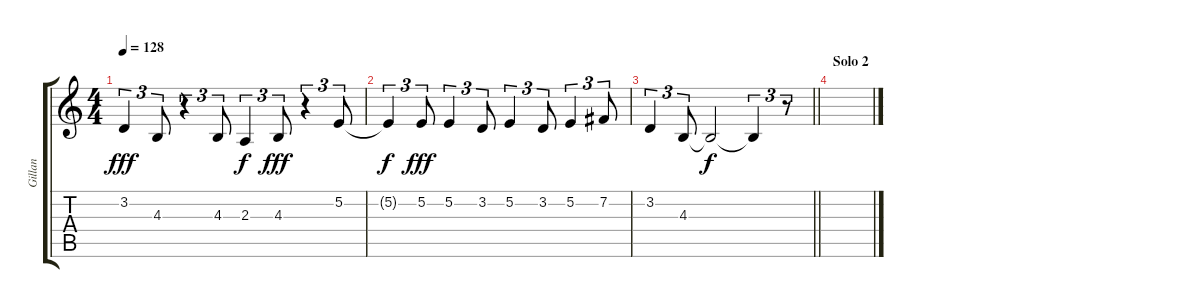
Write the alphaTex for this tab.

\track ("Gillan" "Gillan") {instrument oboe}
\staff {score tabs}
\tuning (E4 B3 G3 D3 A2 E2) {hide}
\ts (4 4)
\tempo 128
\clef g2
\ks c
3.2.4{tu (3 2) dy fff} 4.3.8{tu (3 2)} r.4{tu (3 2)} 4.3.8{tu (3 2)} 2.3.4{tu (3 2) dy f} 4.3.8{tu (3 2) dy fff} r.4{tu (3 2)} 5.2.8{tu (3 2)} |
5.2{t}.4{tu (3 2) dy f} 5.2.8{tu (3 2) dy fff} 5.2.4{tu (3 2)} 3.2.8{tu (3 2)} 5.2.4{tu (3 2)} 3.2.8{tu (3 2)} 5.2.4{tu (3 2)} 7.2.8{tu (3 2)} |
\barLineRight lightlight
3.2.4{tu (3 2)} 4.3.8{tu (3 2)} 4.3{t}.2{dy f} 4.3{t}.4{tu (3 2)} r.8{tu (3 2)} |
\section ("" "Solo 2")
